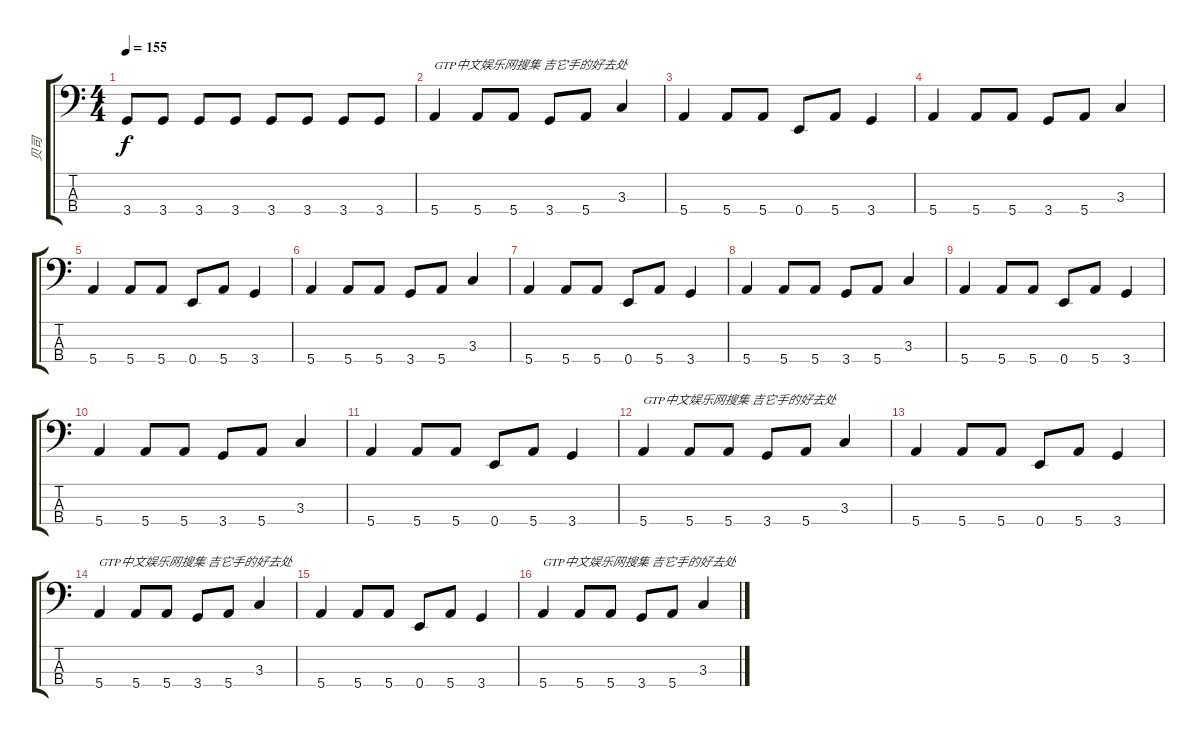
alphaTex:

\track ("贝司" "贝司") {instrument electricbassfinger}
\staff {score tabs}
\tuning (G2 D2 A1 E1) {hide}
\ts (4 4)
\tempo 155
\clef f4
\ks c
3.4.8{dy f} 3.4.8 3.4.8 3.4.8 3.4.8 3.4.8 3.4.8 3.4.8 |
5.4.4{txt "GTP中文娱乐网搜集 吉它手的好去处"} 5.4.8 5.4.8 3.4.8 5.4.8 3.3.4 |
5.4.4 5.4.8 5.4.8 0.4.8 5.4.8 3.4.4 |
5.4.4{txt " "} 5.4.8 5.4.8 3.4.8 5.4.8 3.3.4 |
5.4.4 5.4.8 5.4.8 0.4.8 5.4.8 3.4.4 |
5.4.4{txt " "} 5.4.8 5.4.8 3.4.8 5.4.8 3.3.4 |
5.4.4 5.4.8 5.4.8 0.4.8 5.4.8 3.4.4 |
5.4.4{txt " "} 5.4.8 5.4.8 3.4.8 5.4.8 3.3.4 |
5.4.4 5.4.8 5.4.8 0.4.8 5.4.8 3.4.4 |
5.4.4{txt " "} 5.4.8 5.4.8 3.4.8 5.4.8 3.3.4 |
5.4.4 5.4.8 5.4.8 0.4.8 5.4.8 3.4.4 |
5.4.4{txt "GTP中文娱乐网搜集 吉它手的好去处"} 5.4.8 5.4.8 3.4.8 5.4.8 3.3.4 |
5.4.4 5.4.8 5.4.8 0.4.8 5.4.8 3.4.4 |
5.4.4{txt "GTP中文娱乐网搜集 吉它手的好去处"} 5.4.8 5.4.8 3.4.8 5.4.8 3.3.4 |
5.4.4 5.4.8 5.4.8 0.4.8 5.4.8 3.4.4 |
5.4.4{txt "GTP中文娱乐网搜集 吉它手的好去处"} 5.4.8 5.4.8 3.4.8 5.4.8 3.3.4
